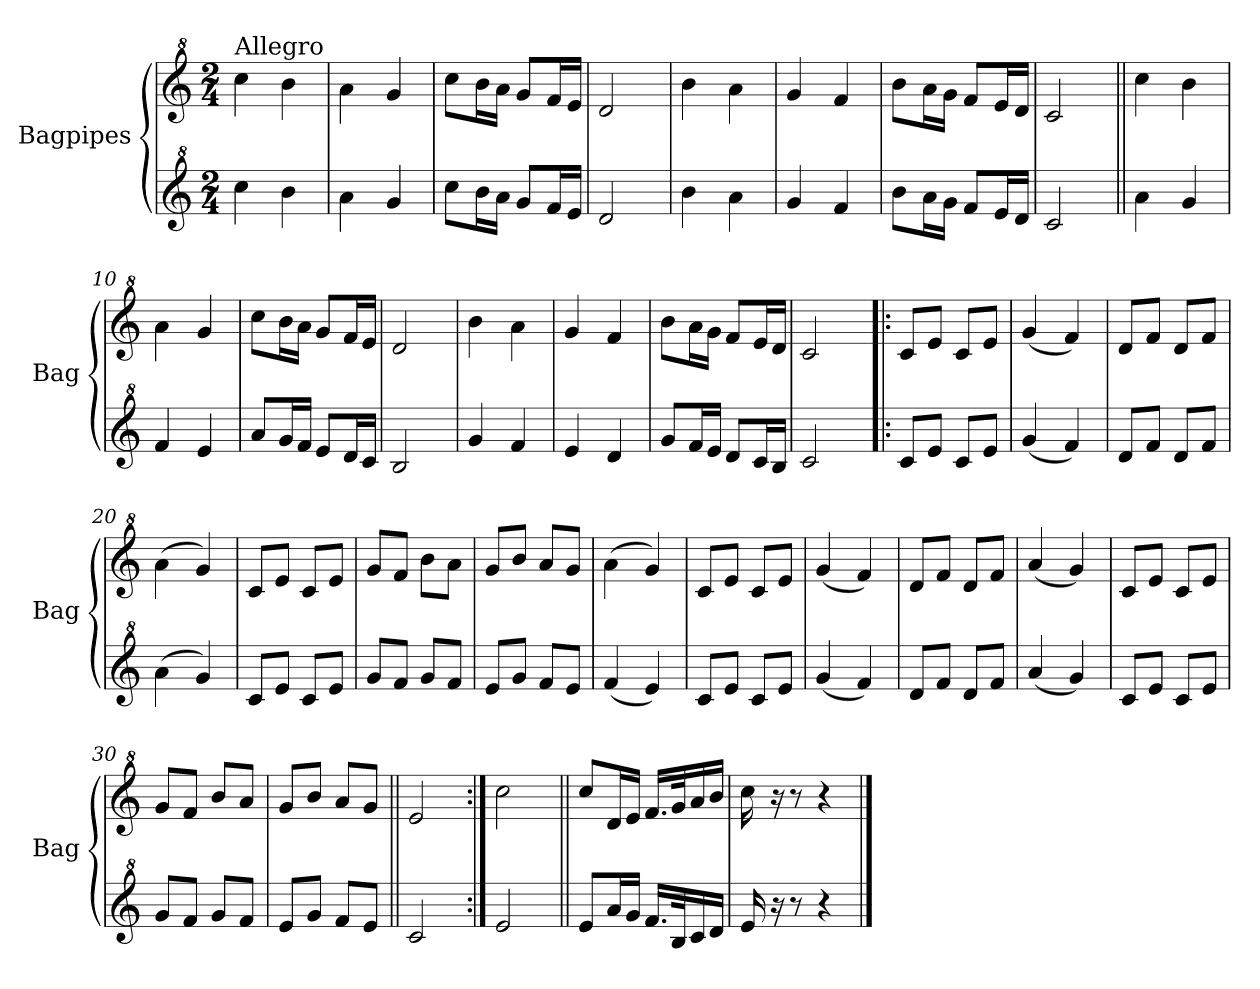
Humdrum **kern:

**kern	**kern
*part2	*part1
*staff2	*staff1
*I"Bagpipes	*I"Bagpipes
*I'Bag	*I'Bag
*clefG^2	*clefG^2
*ITrd1c2	*ITrd1c2
*k[b-e-]	*k[b-e-]
*B-:	*B-:
*M2/4	*M2/4
=1	=1
!	!LO:TX:a:t=Allegro
4bb-\	4bb-\
4aa\	4aa\
=2	=2
4gg\	4gg\
4ff/	4ff/
=3	=3
8bb-\L	8bb-\L
16aa\L	16aa\L
16gg\JJ	16gg\JJ
8ff/L	8ff/L
16ee-/L	16ee-/L
16dd/JJ	16dd/JJ
=4	=4
2cc/	2cc/
=5	=5
4aa\	4aa\
4gg\	4gg\
=6	=6
4ff/	4ff/
4ee-/	4ee-/
=7	=7
8aa\L	8aa\L
16gg\L	16gg\L
16ff\JJ	16ff\JJ
8ee-/L	8ee-/L
16dd/L	16dd/L
16cc/JJ	16cc/JJ
=8	=8
2b-/	2b-/
=9||	=9||
4gg\	4bb-\
4ff/	4aa\
=10	=10
4ee-/	4gg\
4dd/	4ff/
=11	=11
8gg/L	8bb-\L
16ff/L	16aa\L
16ee-/JJ	16gg\JJ
8dd/L	8ff/L
16cc/L	16ee-/L
16b-/JJ	16dd/JJ
=12	=12
2a/	2cc/
!!LO:LB:g=z
=13	=13
4ff/	4aa\
4ee-/	4gg\
=14	=14
4dd/	4ff/
4cc/	4ee-/
=15	=15
8ff/L	8aa\L
16ee-/L	16gg\L
16dd/JJ	16ff\JJ
8cc/L	8ee-/L
16b-/L	16dd/L
16a/JJ	16cc/JJ
=16	=16
2b-/	2b-/
=17!|:	=17!|:
8b-/L	8b-/L
8dd/J	8dd/J
8b-/L	8b-/L
8dd/J	8dd/J
=18	=18
(4ff/	(4ff/
4ee-/)	4ee-/)
=19	=19
8cc/L	8cc/L
8ee-/J	8ee-/J
8cc/L	8cc/L
8ee-/J	8ee-/J
=20	=20
(4gg\	(4gg\
4ff/)	4ff/)
=21	=21
8b-/L	8b-/L
8dd/J	8dd/J
8b-/L	8b-/L
8dd/J	8dd/J
=22	=22
8ff/L	8ff/L
8ee-/J	8ee-/J
8ff/L	8aa\L
8ee-/J	8gg\J
=23	=23
8dd/L	8ff/L
8ff/J	8aa/J
8ee-/L	8gg/L
8dd/J	8ff/J
!!LO:LB:g=z
=24	=24
(4ee-/	(4gg\
4dd/)	4ff/)
=25	=25
8b-/L	8b-/L
8dd/J	8dd/J
8b-/L	8b-/L
8dd/J	8dd/J
=26	=26
(4ff/	(4ff/
4ee-/)	4ee-/)
=27	=27
8cc/L	8cc/L
8ee-/J	8ee-/J
8cc/L	8cc/L
8ee-/J	8ee-/J
=28	=28
(4gg/	(4gg/
4ff/)	4ff/)
=29	=29
8b-/L	8b-/L
8dd/J	8dd/J
8b-/L	8b-/L
8dd/J	8dd/J
=30	=30
8ff/L	8ff/L
8ee-/J	8ee-/J
8ff/L	8aa/L
8ee-/J	8gg/J
=31	=31
8dd/L	8ff/L
8ff/J	8aa/J
8ee-/L	8gg/L
8dd/J	8ff/J
=32||	=32||
2b-/	2dd/
=33:|!	=33:|!
2dd/	2bb-\
=34||	=34||
8dd/L	8bb-/L
16gg/L	16cc/L
16ff/JJ	16dd/JJ
16.ee-/LL	16.ee-/LL
32a/K	32ff/K
16b-/	16gg/
16cc/JJ	16aa/JJ
!!LO:LB:g=z
=35	=35
16dd/	16bb-\
16r	16r
8r	8r
4r	4r
==	==
*-	*-
